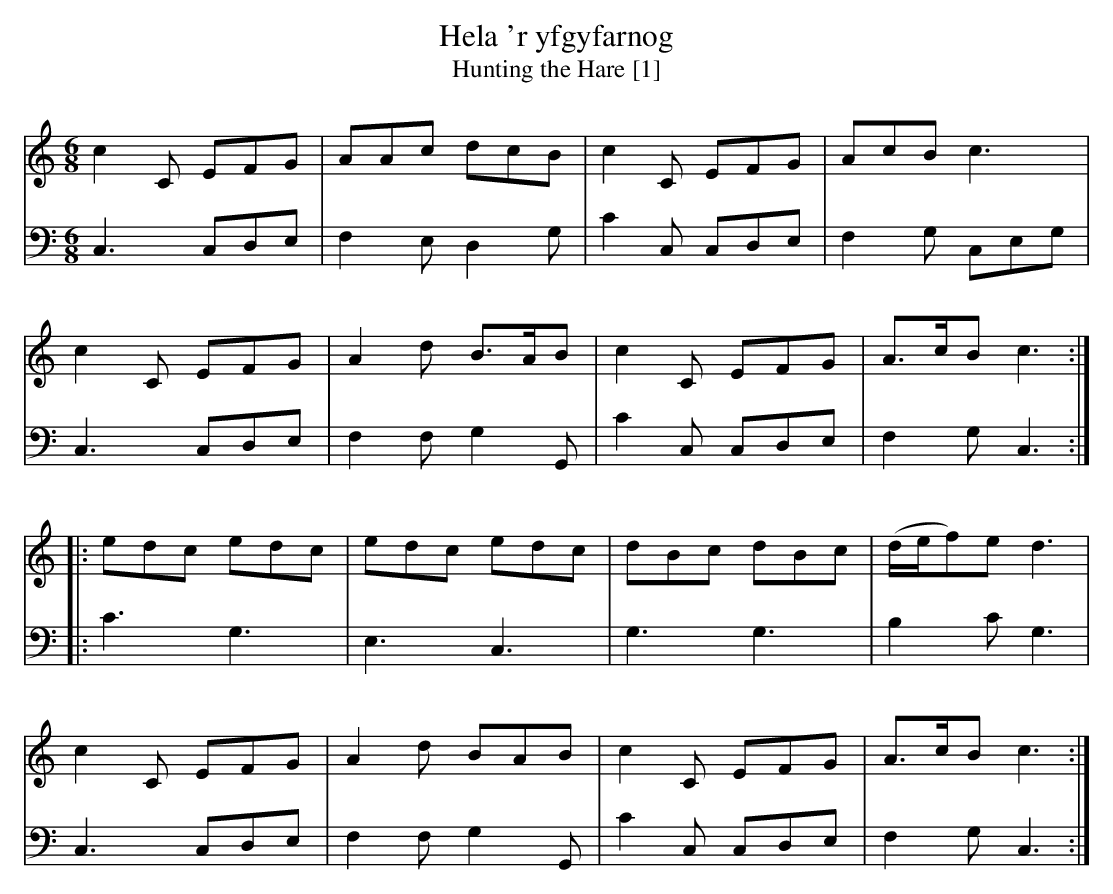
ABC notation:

X:1
T:Hela 'r yfgyfarnog
T:Hunting the Hare [1]
M:6/8
L:1/8
K:C
V:1
c2C EFG|AAc dcB|c2C EFG|AcB c3|
c2C EFG|A2d B>AB|c2C EFG|A>cB c3:|
|:edc edc|edc edc|dBc dBc|(d/e/f)e d3|
c2C EFG|A2d BAB|c2C EFG|A>cB c3:|
V:2 clef = bass
C,3 C,D,E,|F,2E, D,2G,|C2C, C,D,E,|F,2G, C,E,G,|
C,3 C,D,E,|F,2F, G,2G,,|C2C, C,D,E,|F,2G, C,3:|
|:C3 G,3|E,3 C,3|G,3G,3|B,2C G,3|
C,3 C,D,E,|F,2F, G,2G,,|C2C, C,D,E,|F,2G, C,3:|
